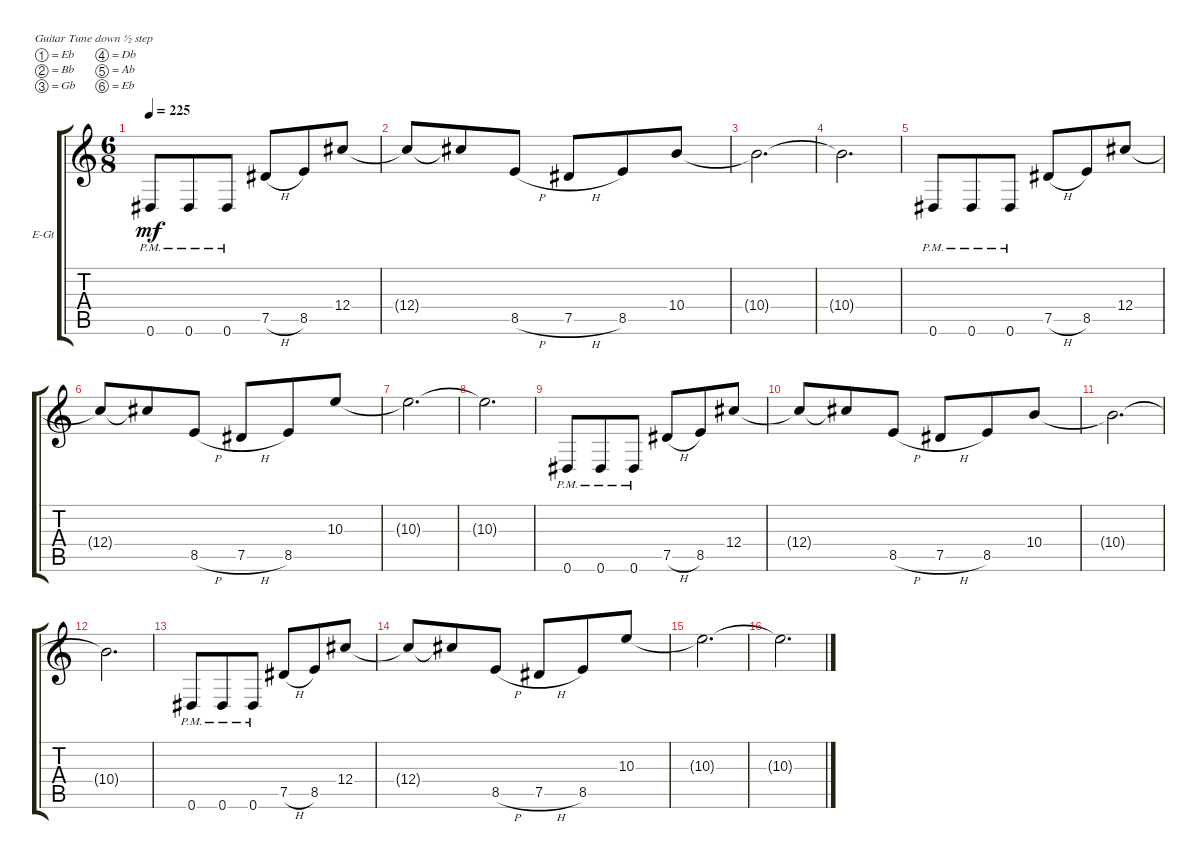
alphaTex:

\bracketExtendMode groupsimilarinstruments
\firstSystemTrackNameOrientation horizontal
\otherSystemsTrackNameOrientation horizontal
\track ("left" "E-Gt") {instrument distortionguitar}
\staff {score tabs}
\tuning (Eb4 Bb3 Gb3 Db3 Ab2 Eb2)
\ts (6 8)
\tempo 225
\clef g2
\ks c
0.6{pm}.8{dy mf} 0.6{pm}.8 0.6{pm}.8 7.5{h}.8 8.5.8 12.4.8 |
12.4{t}.8 12.4{t}.8 8.5{h}.8 7.5{h}.8 8.5.8 10.4.8 |
10.4{t}.2{d} |
10.4{t}.2{d} |
0.6{pm}.8 0.6{pm}.8 0.6{pm}.8 7.5{h}.8 8.5.8 12.4.8 |
12.4{t}.8 12.4{t}.8 8.5{h}.8 7.5{h}.8 8.5.8 10.3.8 |
10.3{t}.2{d} |
10.3{t}.2{d} |
0.6{pm}.8 0.6{pm}.8 0.6{pm}.8 7.5{h}.8 8.5.8 12.4.8 |
12.4{t}.8 12.4{t}.8 8.5{h}.8 7.5{h}.8 8.5.8 10.4.8 |
10.4{t}.2{d} |
10.4{t}.2{d} |
0.6{pm}.8 0.6{pm}.8 0.6{pm}.8 7.5{h}.8 8.5.8 12.4.8 |
12.4{t}.8 12.4{t}.8 8.5{h}.8 7.5{h}.8 8.5.8 10.3.8 |
10.3{t}.2{d} |
10.3{t}.2{d}
